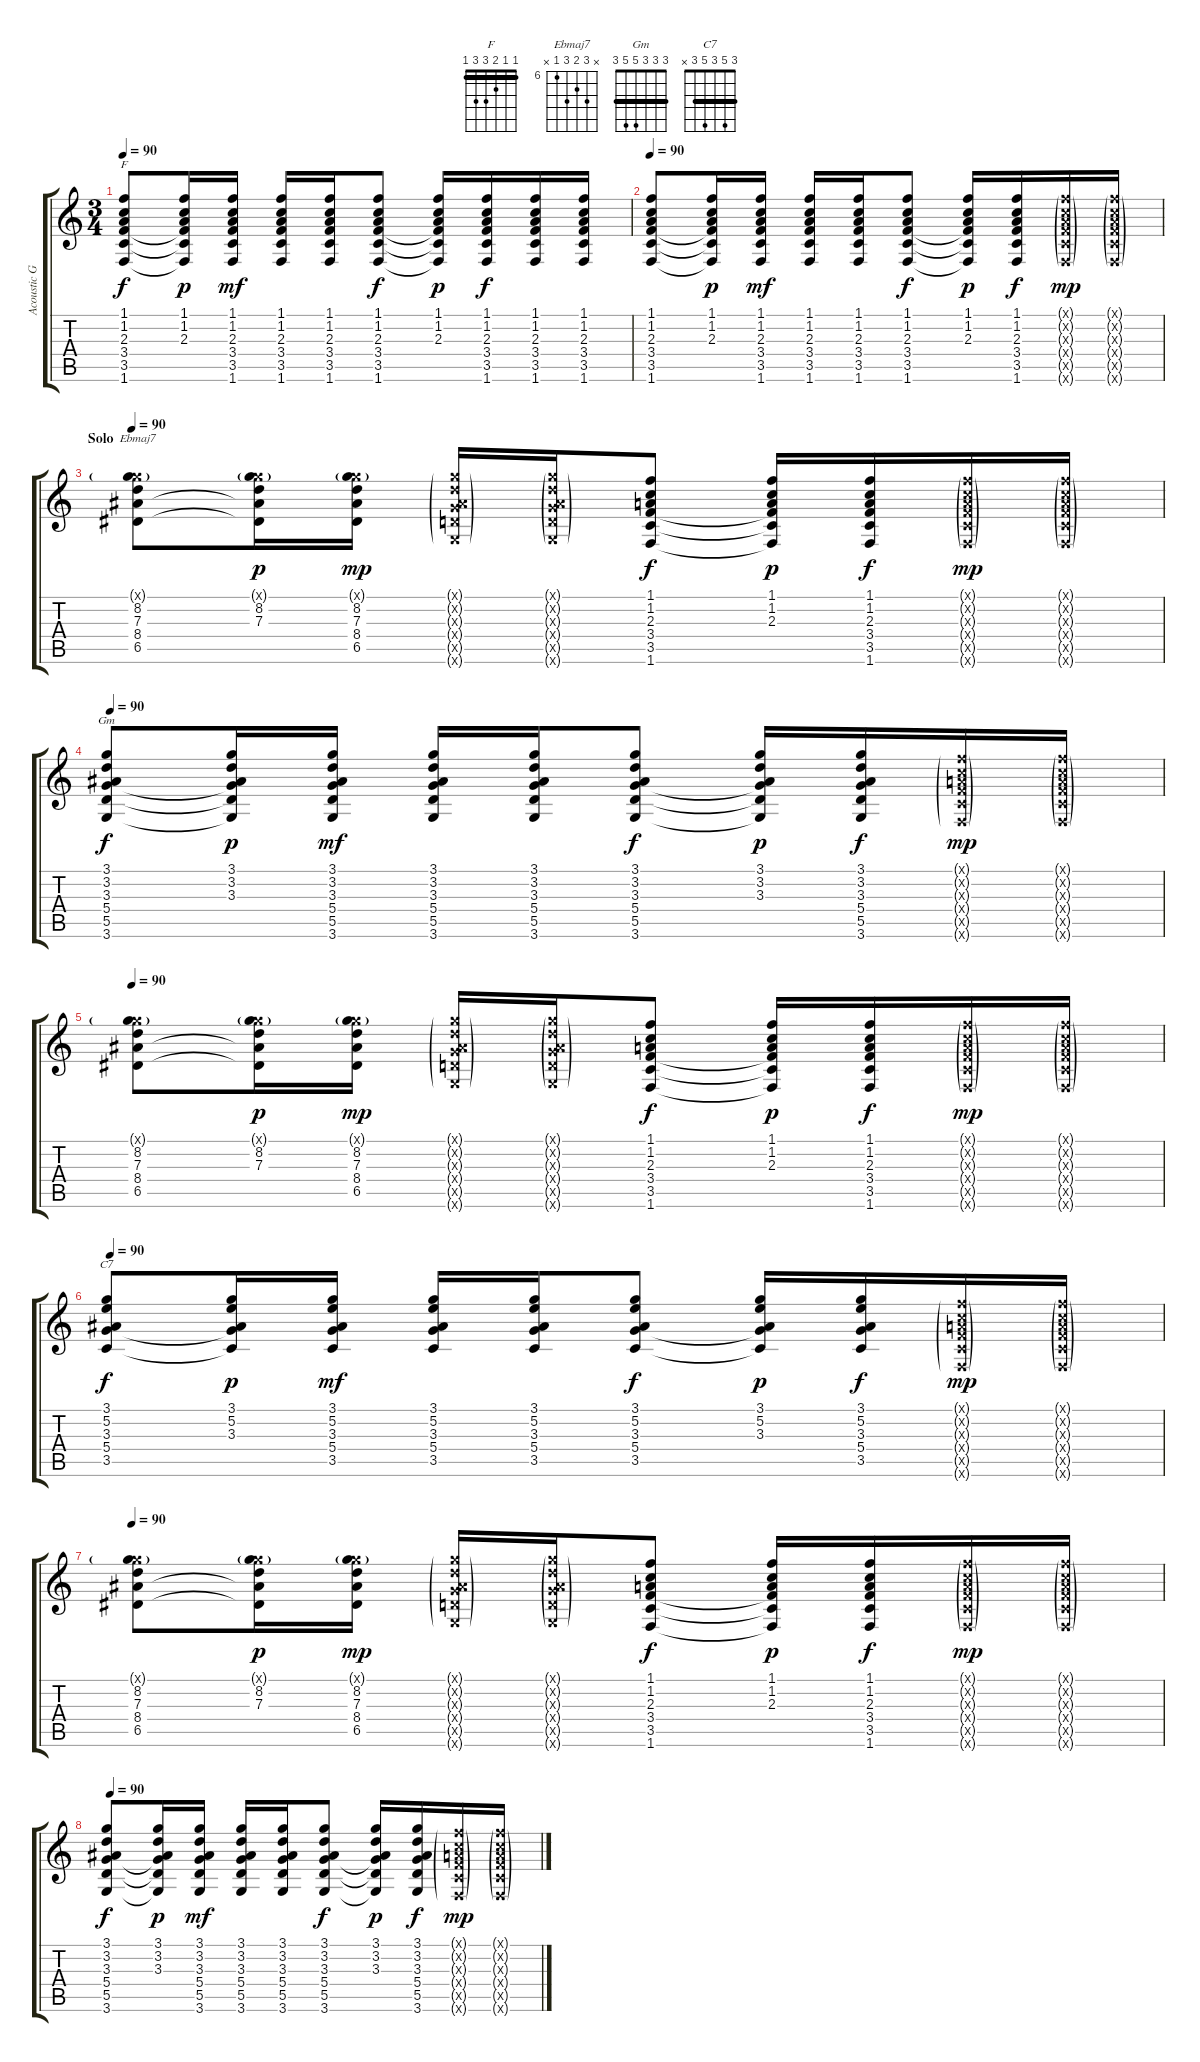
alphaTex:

\track ("Acoustic Guitar - John Frusciante" "Acoustic G") {instrument acousticguitarsteel}
\staff {score tabs}
\tuning (E4 B3 G3 D3 A2 E2) {hide}
\chord ("F" 1 1 2 3 3 1) {barre 1}
\chord ("Ebmaj7" x 8 7 8 6 x) {firstfret 6}
\chord ("Gm" 3 3 3 5 5 3) {barre 3}
\chord ("C7" 3 5 3 5 3 x) {barre 3}
\ts (3 4)
\tempo 90
\clef g2
\ks c
(1.1 1.2 2.3 3.4 3.5 1.6).8{ch "F" dy f} (1.1 1.2 2.3 3.4{t} 3.5{t} 1.6{t}).16{dy p} (1.1 1.2 2.3 3.4 3.5 1.6).16{dy mf} (1.1 1.2 2.3 3.4 3.5 1.6).16 (1.1 1.2 2.3 3.4 3.5 1.6).16 (1.1 1.2 2.3 3.4 3.5 1.6).8{dy f} (1.1 1.2 2.3 3.4{t} 3.5{t} 1.6{t}).16{dy p} (1.1 1.2 2.3 3.4 3.5 1.6).16{dy f} (1.1 1.2 2.3 3.4 3.5 1.6).16 (1.1 1.2 2.3 3.4 3.5 1.6).16 |
\tempo 90
(1.1 1.2 2.3 3.4 3.5 1.6).8 (1.1 1.2 2.3 3.4{t} 3.5{t} 1.6{t}).16{dy p} (1.1 1.2 2.3 3.4 3.5 1.6).16{dy mf} (1.1 1.2 2.3 3.4 3.5 1.6).16 (1.1 1.2 2.3 3.4 3.5 1.6).16 (1.1 1.2 2.3 3.4 3.5 1.6).8{dy f} (1.1 1.2 2.3 3.4{t} 3.5{t} 1.6{t}).16{dy p} (1.1 1.2 2.3 3.4 3.5 1.6).16{dy f} (1.1{g x} 1.2{g x} 2.3{g x} 3.4{g x} 3.5{g x} 1.6{g x}).16{dy mp} (1.1{g x} 1.2{g x} 2.3{g x} 3.4{g x} 3.5{g x} 1.6{g x}).16 |
\section ("" "Solo")
\tempo 90
(3.1{g x} 8.2 7.3 8.4 6.5).8{ch "Ebmaj7"} (3.1{g x} 8.2 7.3 8.4{t} 6.5{t}).16{dy p} (3.1{g x} 8.2 7.3 8.4 6.5).16{dy mp} (3.1{g x} 3.2{g x} 3.3{g x} 5.4{g x} 5.5{g x} 3.6{g x}).16 (3.1{g x} 3.2{g x} 3.3{g x} 5.4{g x} 5.5{g x} 3.6{g x}).16 (1.1 1.2 2.3 3.4 3.5 1.6).8{dy f} (1.1 1.2 2.3 3.4{t} 3.5{t} 1.6{t}).16{dy p} (1.1 1.2 2.3 3.4 3.5 1.6).16{dy f} (1.1{g x} 1.2{g x} 2.3{g x} 3.4{g x} 3.5{g x} 1.6{g x}).16{dy mp} (1.1{g x} 1.2{g x} 2.3{g x} 3.4{g x} 3.5{g x} 1.6{g x}).16 |
\tempo 90
(3.1 3.2 3.3 5.4 5.5 3.6).8{ch "Gm" dy f} (3.1 3.2 3.3 5.4{t} 5.5{t} 3.6{t}).16{dy p} (3.1 3.2 3.3 5.4 5.5 3.6).16{dy mf} (3.1 3.2 3.3 5.4 5.5 3.6).16 (3.1 3.2 3.3 5.4 5.5 3.6).16 (3.1 3.2 3.3 5.4 5.5 3.6).8{dy f} (3.1 3.2 3.3 5.4{t} 5.5{t} 3.6{t}).16{dy p} (3.1 3.2 3.3 5.4 5.5 3.6).16{dy f} (1.1{g x} 1.2{g x} 2.3{g x} 3.4{g x} 3.5{g x} 1.6{g x}).16{dy mp} (1.1{g x} 1.2{g x} 2.3{g x} 3.4{g x} 3.5{g x} 1.6{g x}).16 |
\tempo 90
(3.1{g x} 8.2 7.3 8.4 6.5).8 (3.1{g x} 8.2 7.3 8.4{t} 6.5{t}).16{dy p} (3.1{g x} 8.2 7.3 8.4 6.5).16{dy mp} (3.1{g x} 3.2{g x} 3.3{g x} 5.4{g x} 5.5{g x} 3.6{g x}).16 (3.1{g x} 3.2{g x} 3.3{g x} 5.4{g x} 5.5{g x} 3.6{g x}).16 (1.1 1.2 2.3 3.4 3.5 1.6).8{dy f} (1.1 1.2 2.3 3.4{t} 3.5{t} 1.6{t}).16{dy p} (1.1 1.2 2.3 3.4 3.5 1.6).16{dy f} (1.1{g x} 1.2{g x} 2.3{g x} 3.4{g x} 3.5{g x} 1.6{g x}).16{dy mp} (1.1{g x} 1.2{g x} 2.3{g x} 3.4{g x} 3.5{g x} 1.6{g x}).16 |
\tempo 90
(3.1 5.2 3.3 5.4 3.5).8{ch "C7" dy f} (3.1 5.2 3.3 5.4{t} 3.5{t}).16{dy p} (3.1 5.2 3.3 5.4 3.5).16{dy mf} (3.1 5.2 3.3 5.4 3.5).16 (3.1 5.2 3.3 5.4 3.5).16 (3.1 5.2 3.3 5.4 3.5).8{dy f} (3.1 5.2 3.3 5.4{t} 3.5{t}).16{dy p} (3.1 5.2 3.3 5.4 3.5).16{dy f} (1.1{g x} 1.2{g x} 2.3{g x} 3.4{g x} 3.5{g x} 1.6{g x}).16{dy mp} (1.1{g x} 1.2{g x} 2.3{g x} 3.4{g x} 3.5{g x} 1.6{g x}).16 |
\tempo 90
(3.1{g x} 8.2 7.3 8.4 6.5).8 (3.1{g x} 8.2 7.3 8.4{t} 6.5{t}).16{dy p} (3.1{g x} 8.2 7.3 8.4 6.5).16{dy mp} (3.1{g x} 3.2{g x} 3.3{g x} 5.4{g x} 5.5{g x} 3.6{g x}).16 (3.1{g x} 3.2{g x} 3.3{g x} 5.4{g x} 5.5{g x} 3.6{g x}).16 (1.1 1.2 2.3 3.4 3.5 1.6).8{dy f} (1.1 1.2 2.3 3.4{t} 3.5{t} 1.6{t}).16{dy p} (1.1 1.2 2.3 3.4 3.5 1.6).16{dy f} (1.1{g x} 1.2{g x} 2.3{g x} 3.4{g x} 3.5{g x} 1.6{g x}).16{dy mp} (1.1{g x} 1.2{g x} 2.3{g x} 3.4{g x} 3.5{g x} 1.6{g x}).16 |
\tempo 90
(3.1 3.2 3.3 5.4 5.5 3.6).8{dy f} (3.1 3.2 3.3 5.4{t} 5.5{t} 3.6{t}).16{dy p} (3.1 3.2 3.3 5.4 5.5 3.6).16{dy mf} (3.1 3.2 3.3 5.4 5.5 3.6).16 (3.1 3.2 3.3 5.4 5.5 3.6).16 (3.1 3.2 3.3 5.4 5.5 3.6).8{dy f} (3.1 3.2 3.3 5.4{t} 5.5{t} 3.6{t}).16{dy p} (3.1 3.2 3.3 5.4 5.5 3.6).16{dy f} (1.1{g x} 1.2{g x} 2.3{g x} 3.4{g x} 3.5{g x} 1.6{g x}).16{dy mp} (1.1{g x} 1.2{g x} 2.3{g x} 3.4{g x} 3.5{g x} 1.6{g x}).16
